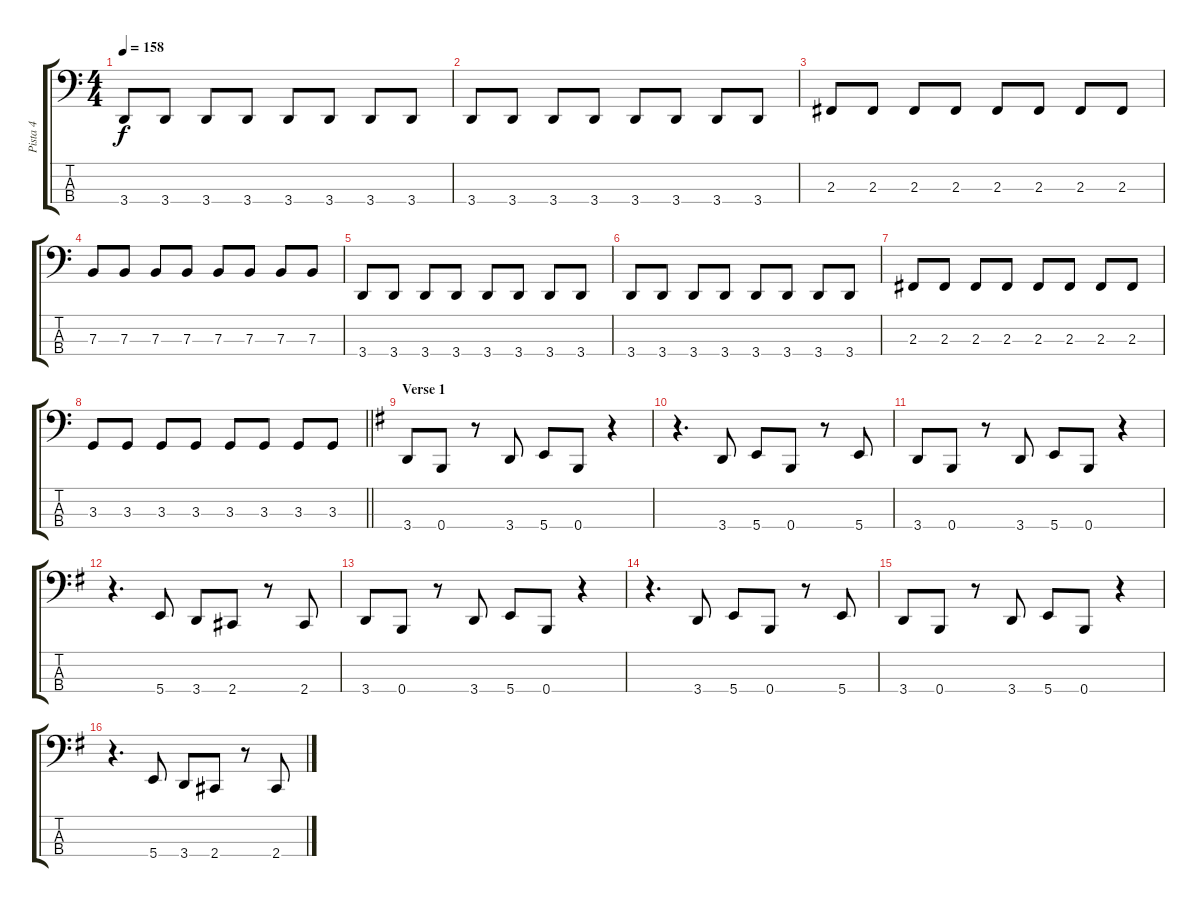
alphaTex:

\track ("Pista 4" "Pista 4") {instrument electricbassfinger}
\staff {score tabs}
\tuning (D2 A1 E1 B0) {hide}
\ts (4 4)
\tempo 158
\clef f4
\ks c
3.4.8{dy f} 3.4.8 3.4.8 3.4.8 3.4.8 3.4.8 3.4.8 3.4.8 |
3.4.8 3.4.8 3.4.8 3.4.8 3.4.8 3.4.8 3.4.8 3.4.8 |
2.3.8 2.3.8 2.3.8 2.3.8 2.3.8 2.3.8 2.3.8 2.3.8 |
7.3.8 7.3.8 7.3.8 7.3.8 7.3.8 7.3.8 7.3.8 7.3.8 |
3.4.8 3.4.8 3.4.8 3.4.8 3.4.8 3.4.8 3.4.8 3.4.8 |
3.4.8 3.4.8 3.4.8 3.4.8 3.4.8 3.4.8 3.4.8 3.4.8 |
2.3.8 2.3.8 2.3.8 2.3.8 2.3.8 2.3.8 2.3.8 2.3.8 |
\barLineRight lightlight
3.3.8 3.3.8 3.3.8 3.3.8 3.3.8 3.3.8 3.3.8 3.3.8 |
\section ("" "Verse 1")
\ks g
3.4.8 0.4.8 r.8 3.4.8 5.4.8 0.4.8 r.4 |
r.4{d} 3.4.8 5.4.8 0.4.8 r.8 5.4.8 |
3.4.8 0.4.8 r.8 3.4.8 5.4.8 0.4.8 r.4 |
r.4{d} 5.4.8 3.4.8 2.4.8 r.8 2.4.8 |
3.4.8 0.4.8 r.8 3.4.8 5.4.8 0.4.8 r.4 |
r.4{d} 3.4.8 5.4.8 0.4.8 r.8 5.4.8 |
3.4.8 0.4.8 r.8 3.4.8 5.4.8 0.4.8 r.4 |
r.4{d} 5.4.8 3.4.8 2.4.8 r.8 2.4.8
